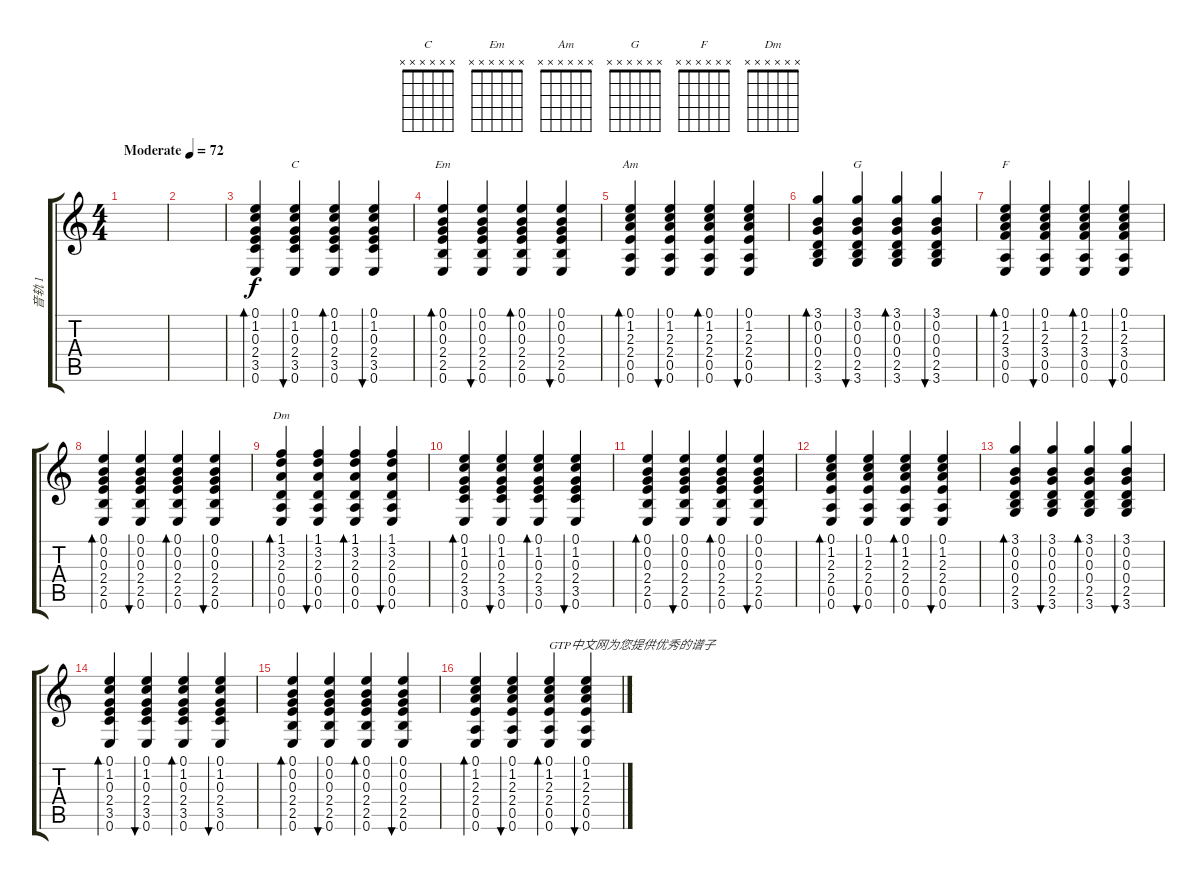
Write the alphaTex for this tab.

\track ("音轨 1" "音轨 1") {instrument acousticguitarsteel}
\staff {score tabs}
\tuning (E4 B3 G3 D3 A2 E2) {hide}
\chord ("C" x x x x x x)
\chord ("Em" x x x x x x)
\chord ("Am" x x x x x x)
\chord ("G" x x x x x x)
\chord ("F" x x x x x x)
\chord ("Dm" x x x x x x)
\ts (4 4)
\tempo (72 "Moderate")
\clef g2
\ks c
|
|
(0.1 1.2 0.3 2.4 3.5 0.6).4{bd 30} (0.1 1.2 0.3 2.4 3.5 0.6).4{bu 30 ch "C"} (0.1 1.2 0.3 2.4 3.5 0.6).4{bd 60} (0.1 1.2 0.3 2.4 3.5 0.6).4{bu 30} |
(0.1 0.2 0.3 2.4 2.5 0.6).4{bd 30 ch "Em"} (0.1 0.2 0.3 2.4 2.5 0.6).4{bu 30} (0.1 0.2 0.3 2.4 2.5 0.6).4{bd 30} (0.1 0.2 0.3 2.4 2.5 0.6).4{bu 30} |
(0.1 1.2 2.3 2.4 0.5 0.6).4{bd 30 ch "Am"} (0.1 1.2 2.3 2.4 0.5 0.6).4{bu 30} (0.1 1.2 2.3 2.4 0.5 0.6).4{bd 30} (0.1 1.2 2.3 2.4 0.5 0.6).4{bu 30} |
(3.1 0.2 0.3 0.4 2.5 3.6).4{bd 30} (3.1 0.2 0.3 0.4 2.5 3.6).4{bu 30 ch "G"} (3.1 0.2 0.3 0.4 2.5 3.6).4{bd 30} (3.1 0.2 0.3 0.4 2.5 3.6).4{bu 30} |
(0.1 1.2 2.3 3.4 0.5 0.6).4{bd 30 ch "F"} (0.1 1.2 2.3 3.4 0.5 0.6).4{bu 30} (0.1 1.2 2.3 3.4 0.5 0.6).4{bd 30} (0.1 1.2 2.3 3.4 0.5 0.6).4{bu 30} |
(0.1 0.2 0.3 2.4 2.5 0.6).4{bd 30} (0.1 0.2 0.3 2.4 2.5 0.6).4{bu 30} (0.1 0.2 0.3 2.4 2.5 0.6).4{bd 30} (0.1 0.2 0.3 2.4 2.5 0.6).4{bu 30} |
(1.1 3.2 2.3 0.4 0.5 0.6).4{bd 30 ch "Dm"} (1.1 3.2 2.3 0.4 0.5 0.6).4{bu 30} (1.1 3.2 2.3 0.4 0.5 0.6).4{bd 30} (1.1 3.2 2.3 0.4 0.5 0.6).4{bu 30} |
(0.1 1.2 0.3 2.4 3.5 0.6).4{bd 30} (0.1 1.2 0.3 2.4 3.5 0.6).4{bu 30} (0.1 1.2 0.3 2.4 3.5 0.6).4{bd 60} (0.1 1.2 0.3 2.4 3.5 0.6).4{bu 30} |
(0.1 0.2 0.3 2.4 2.5 0.6).4{bd 30} (0.1 0.2 0.3 2.4 2.5 0.6).4{bu 30} (0.1 0.2 0.3 2.4 2.5 0.6).4{bd 30} (0.1 0.2 0.3 2.4 2.5 0.6).4{bu 30} |
(0.1 1.2 2.3 2.4 0.5 0.6).4{bd 30} (0.1 1.2 2.3 2.4 0.5 0.6).4{bu 30} (0.1 1.2 2.3 2.4 0.5 0.6).4{bd 30} (0.1 1.2 2.3 2.4 0.5 0.6).4{bu 30} |
(3.1 0.2 0.3 0.4 2.5 3.6).4{bd 30} (3.1 0.2 0.3 0.4 2.5 3.6).4{bu 30} (3.1 0.2 0.3 0.4 2.5 3.6).4{bd 30} (3.1 0.2 0.3 0.4 2.5 3.6).4{bu 30} |
(0.1 1.2 0.3 2.4 3.5 0.6).4{bd 30} (0.1 1.2 0.3 2.4 3.5 0.6).4{bu 30} (0.1 1.2 0.3 2.4 3.5 0.6).4{bd 60} (0.1 1.2 0.3 2.4 3.5 0.6).4{bu 30} |
(0.1 0.2 0.3 2.4 2.5 0.6).4{bd 30} (0.1 0.2 0.3 2.4 2.5 0.6).4{bu 30} (0.1 0.2 0.3 2.4 2.5 0.6).4{bd 30} (0.1 0.2 0.3 2.4 2.5 0.6).4{bu 30} |
(0.1 1.2 2.3 2.4 0.5 0.6).4{bd 30} (0.1 1.2 2.3 2.4 0.5 0.6).4{bu 30} (0.1 1.2 2.3 2.4 0.5 0.6).4{bd 30 txt "GTP中文网为您提供优秀的谱子"} (0.1 1.2 2.3 2.4 0.5 0.6).4{bu 30}
